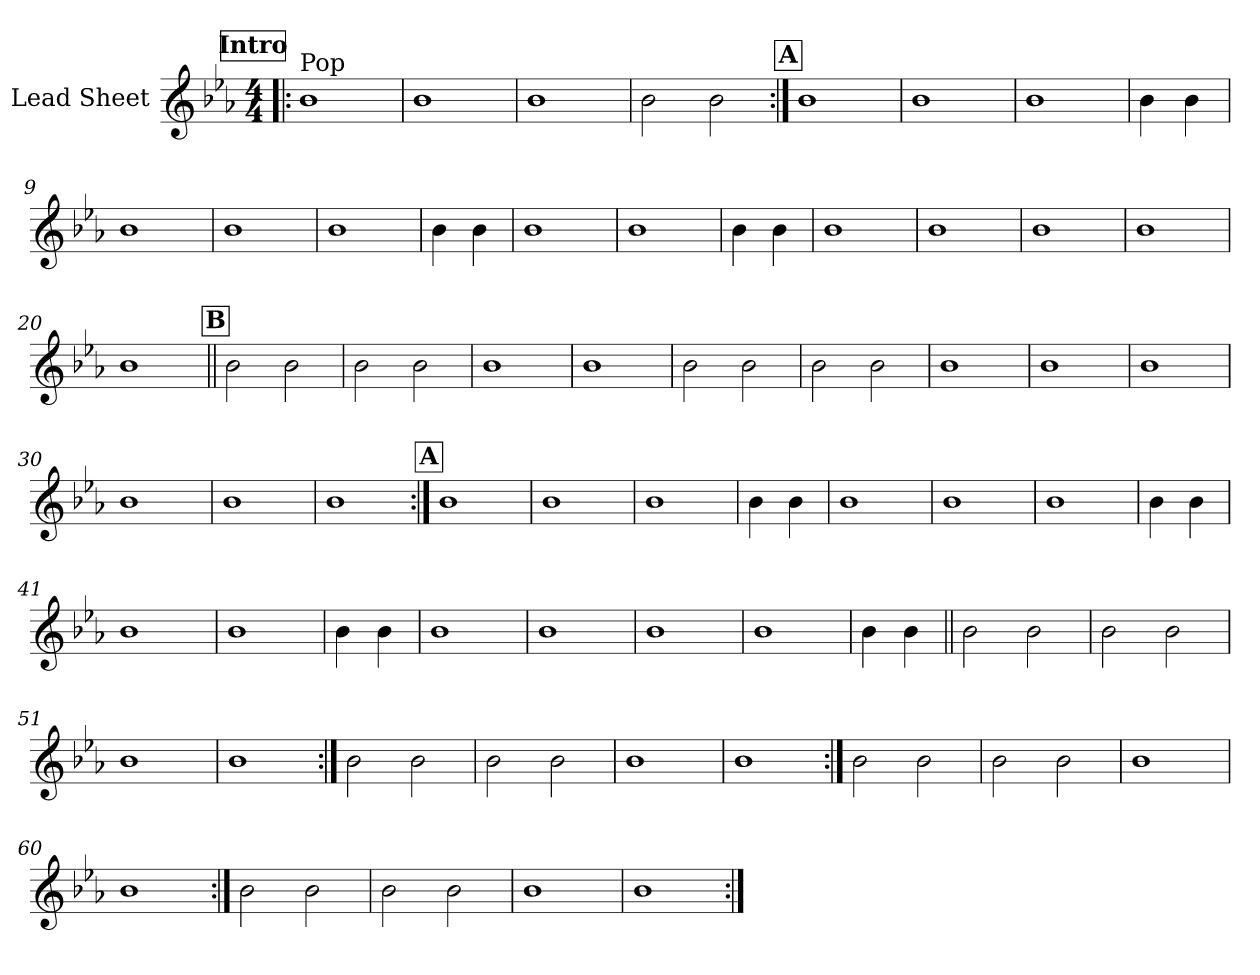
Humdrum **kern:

**kern
*part1
*staff1
*I"Lead Sheet
*clefG2
*k[b-e-a-]
*E-:
*M4/4
*MM104
!!LO:REH:place=s1:a:fs=14:t=Intro
=1!|:
!LO:TX:a:t=Pop
1b-
=2
1b-
=3
1b-
=4
2b-\
2b-\
!!LO:LB:g=z
!!LO:REH:place=s1:a:fs=14:t=A
=5:|!
1b-
=6
1b-
=7
1b-
=8
4b-\
4b-\
=9
1b-
=10
1b-
=11
1b-
=12
4b-\
4b-\
!!LO:LB:g=z
=13
1b-
=14
1b-
=15
4b-\
4b-\
=16
1b-
=17
1b-
=18
1b-
=19
1b-
=20
1b-
!!LO:LB:g=z
!!LO:REH:place=s1:a:fs=14:t=B
=21||
2b-\
2b-\
=22
2b-\
2b-\
=23
1b-
=24
1b-
!!LO:LB:g=z
=25
2b-\
2b-\
=26
2b-\
2b-\
=27
1b-
=28
1b-
!!LO:LB:g=z
=29
1b-
=30
1b-
=31
1b-
=32
1b-
!!LO:LB:g=z
!!LO:REH:place=s1:a:fs=14:t=A
=33:|!
1b-
=34
1b-
=35
1b-
=36
4b-\
4b-\
=37
1b-
=38
1b-
=39
1b-
=40
4b-\
4b-\
!!LO:LB:g=z
=41
1b-
=42
1b-
=43
4b-\
4b-\
=44
1b-
=45
1b-
=46
1b-
=47
1b-
=48
4b-\
4b-\
!!LO:LB:g=z
=49||
2b-\
2b-\
=50
2b-\
2b-\
=51
1b-
=52
1b-
!!LO:LB:g=z
=53:|!
2b-\
2b-\
=54
2b-\
2b-\
=55
1b-
=56
1b-
!!LO:PB:g=z
=57:|!
2b-\
2b-\
=58
2b-\
2b-\
=59
1b-
=60
1b-
!!LO:LB:g=z
=61:|!
2b-\
2b-\
=62
2b-\
2b-\
=63
1b-
=64
1b-
=:|!
*-
